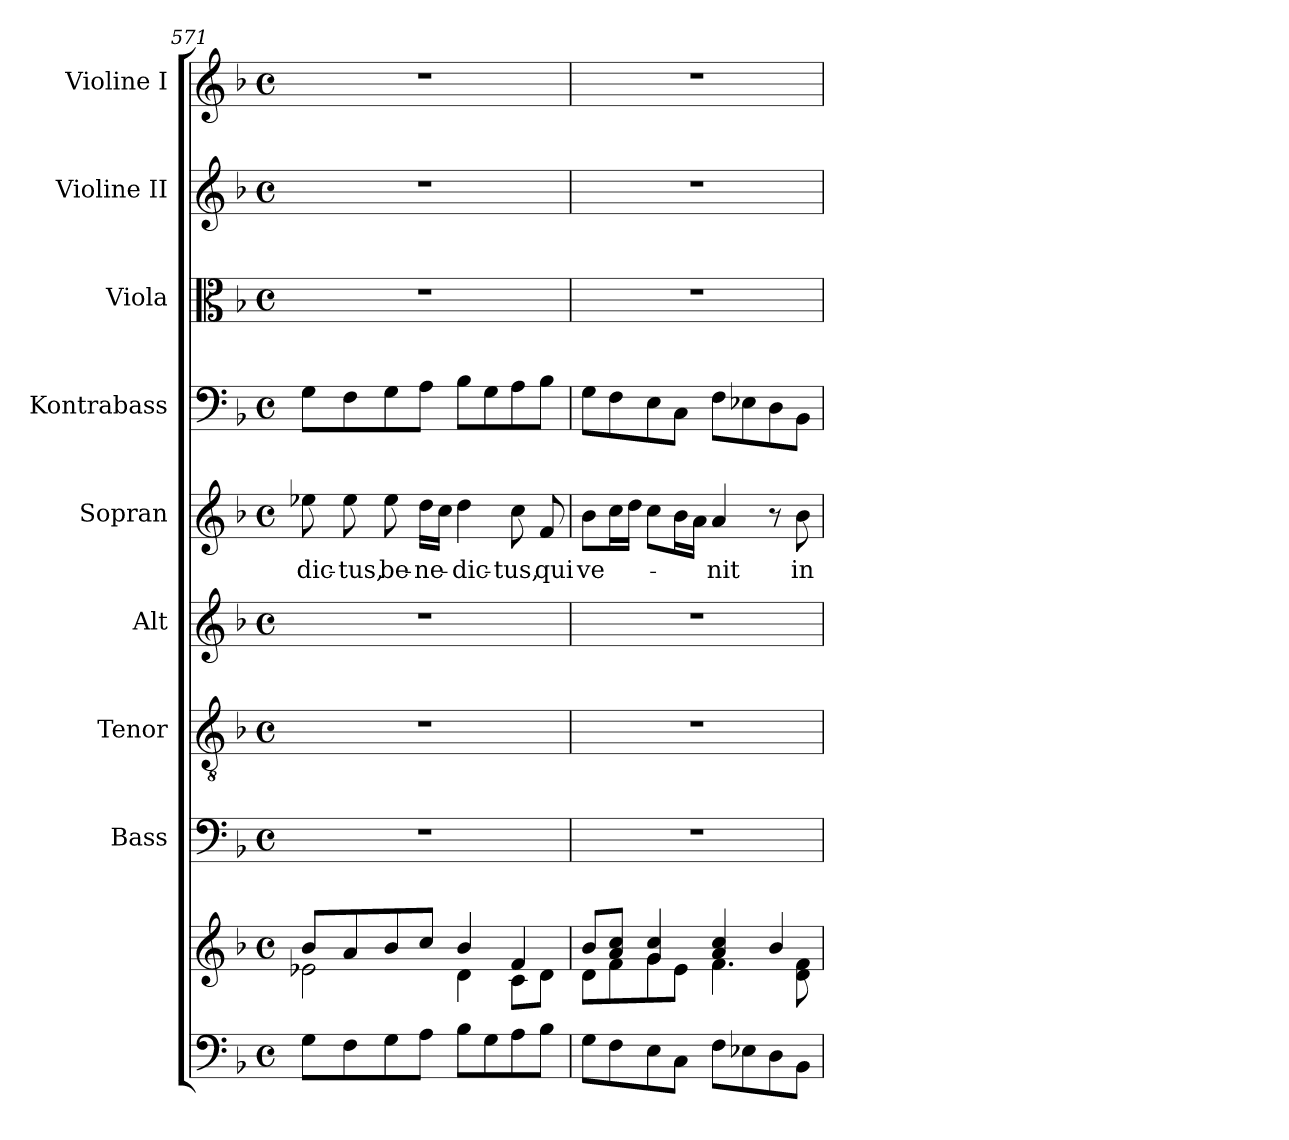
**kern	**kern	**kern	**kern	**kern	**kern	**text	**kern	**kern	**kern	**kern
*part9	*part9	*part8	*part7	*part6	*part5	*part5	*part4	*part3	*part2	*part1
*staff10	*staff9	*staff8	*staff7	*staff6	*staff5	*staff5	*staff4	*staff3	*staff2	*staff1
*	*	*I"Bass	*I"Tenor	*I"Alt	*I"Sopran	*	*I"Kontrabass	*I"Viola	*I"Violine II	*I"Violine I
*	*	*I'B.	*I'T.	*I'A.	*I'S.	*	*I'Kb.	*I'Vla.	*I'Vl. II	*I'Vl. I
!!LO:PB:g=z
*clefF4	*clefG2	*clefF4	*clefGv2	*clefG2	*clefG2	*	*clefF4	*clefC3	*clefG2	*clefG2
*	*	*	*	*	*	*	*ITrd7c12	*	*	*
*k[b-]	*k[b-]	*k[b-]	*k[b-]	*k[b-]	*k[b-]	*	*k[b-]	*k[b-]	*k[b-]	*k[b-]
*F:	*F:	*F:	*F:	*F:	*F:	*	*F:	*F:	*F:	*F:
*M4/4	*M4/4	*M4/4	*M4/4	*M4/4	*M4/4	*	*M4/4	*M4/4	*M4/4	*M4/4
*met(c)	*met(c)	*met(c)	*met(c)	*met(c)	*met(c)	*	*met(c)	*met(c)	*met(c)	*met(c)
=571	=571	=571	=571	=571	=571	=571	=571	=571	=571	=571
*	*^	*	*	*	*	*	*	*	*	*
!	!	!	!	!	!	!	!LO:LY:b	!	!	!	!
8G\L	8b-/L	2e-X\	1r	1r	1r	8ee-X\	-dic-	8GG\L	1r	1r	1r
!	!	!	!	!	!	!	!LO:LY:b	!	!	!	!
8F\	8a/	.	.	.	.	8ee-\	-tus,	8FF\	.	.	.
!	!	!	!	!	!	!	!LO:LY:b	!	!	!	!
8G\	8b-/	.	.	.	.	8ee-\	be-	8GG\	.	.	.
!	!	!	!	!	!	!	!LO:LY:b	!	!	!	!
8A\J	8cc/J	.	.	.	.	16dd\LL	-ne-	8AA\J	.	.	.
.	.	.	.	.	.	16cc\JJ	.	.	.	.	.
!	!	!	!	!	!	!	!LO:LY:b	!	!	!	!
8B-\L	4b-/	4d\	.	.	.	4dd\	-dic-	8BB-\L	.	.	.
8G\	.	.	.	.	.	.	.	8GG\	.	.	.
!	!	!	!	!	!	!	!LO:LY:b	!	!	!	!
8A\	4f/	8c\L	.	.	.	8cc\	-tus,	8AA\	.	.	.
!	!	!	!	!	!	!	!LO:LY:b	!	!	!	!
8B-\J	.	8d\J	.	.	.	8f/	qui	8BB-\J	.	.	.
=572	=572	=572	=572	=572	=572	=572	=572	=572	=572	=572	=572
!	!	!	!	!	!	!	!LO:LY:b	!	!	!	!
8G\L	8b-/L	8d\L	1r	1r	1r	8b-\L	ve-	8GG\L	1r	1r	1r
8F\	8a/ 8cc/J	8f\	.	.	.	16cc\L	.	8FF\	.	.	.
.	.	.	.	.	.	16dd\JJ	.	.	.	.	.
8E\	4g/ 4cc/	8g\	.	.	.	8cc\L	.	8EE\	.	.	.
8C\J	.	8e\J	.	.	.	16b-\L	.	8CC\J	.	.	.
.	.	.	.	.	.	16a\JJ	.	.	.	.	.
!	!	!	!	!	!	!	!LO:LY:b	!	!	!	!
8F\L	4a/ 4cc/	4.f\	.	.	.	4a/	-nit	8FF\L	.	.	.
8E-X\	.	.	.	.	.	.	.	8EE-X\	.	.	.
8D\	4b-/	.	.	.	.	8r	.	8DD\	.	.	.
!	!	!	!	!	!	!	!LO:LY:b	!	!	!	!
8BB-\J	.	8d\ 8f\	.	.	.	8b-\	in	8BBB-\J	.	.	.
*	*v	*v	*	*	*	*	*	*	*	*	*
=	=	=	=	=	=	=	=	=	=	=
*-	*-	*-	*-	*-	*-	*-	*-	*-	*-	*-
